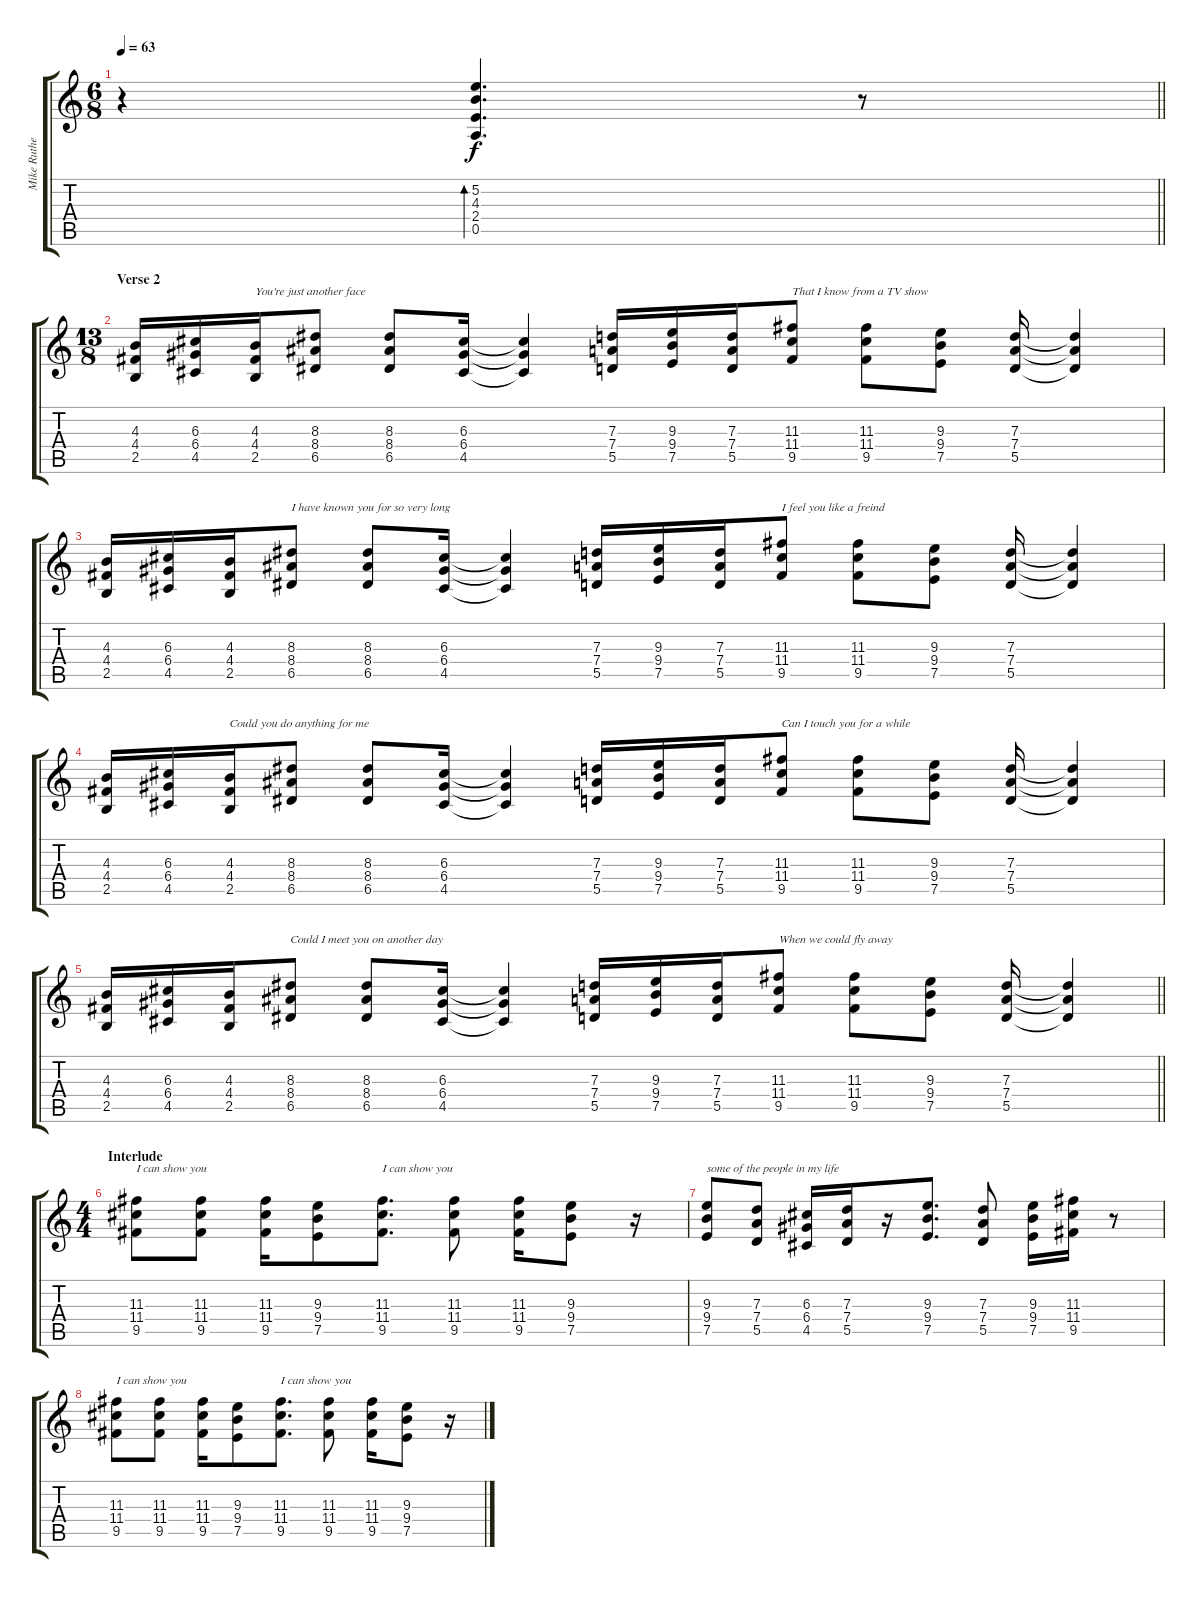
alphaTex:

\track ("Mike Rutherford (Guitar 2)" "Mike Ruthe") {instrument distortionguitar}
\staff {score tabs}
\tuning (E4 B3 G3 D3 A2 E2) {hide}
\ts (6 8)
\tempo 63
\clef g2
\barLineRight lightlight
\ks c
r.4{dy f} (5.2 4.3 2.4 0.5).4{d bd 60} r.8 |
\ts (13 8)
\section ("" "Verse 2")
(4.3 4.4 2.5).16 (6.3 6.4 4.5).16 (4.3 4.4 2.5).16{txt "You're just another face"} (8.3 8.4 6.5).8 (8.3 8.4 6.5).8 (6.3 6.4 4.5).16 (6.3{t} 6.4{t} 4.5{t}).4 (7.3 7.4 5.5).16 (9.3 9.4 7.5).16 (7.3 7.4 5.5).16 (11.3 11.4 9.5).8{txt "That I know from a TV show"} (11.3 11.4 9.5).8 (9.3 9.4 7.5).8 (7.3 7.4 5.5).16 (7.3{t} 7.4{t} 5.5{t}).4 |
(4.3 4.4 2.5).16 (6.3 6.4 4.5).16 (4.3 4.4 2.5).16 (8.3 8.4 6.5).8{txt "I have known you for so very long"} (8.3 8.4 6.5).8 (6.3 6.4 4.5).16 (6.3{t} 6.4{t} 4.5{t}).4 (7.3 7.4 5.5).16 (9.3 9.4 7.5).16 (7.3 7.4 5.5).16 (11.3 11.4 9.5).8{txt "I feel you like a freind"} (11.3 11.4 9.5).8 (9.3 9.4 7.5).8 (7.3 7.4 5.5).16 (7.3{t} 7.4{t} 5.5{t}).4 |
(4.3 4.4 2.5).16 (6.3 6.4 4.5).16 (4.3 4.4 2.5).16{txt "Could you do anything for me"} (8.3 8.4 6.5).8 (8.3 8.4 6.5).8 (6.3 6.4 4.5).16 (6.3{t} 6.4{t} 4.5{t}).4 (7.3 7.4 5.5).16 (9.3 9.4 7.5).16 (7.3 7.4 5.5).16 (11.3 11.4 9.5).8{txt "Can I touch you for a while"} (11.3 11.4 9.5).8 (9.3 9.4 7.5).8 (7.3 7.4 5.5).16 (7.3{t} 7.4{t} 5.5{t}).4 |
\barLineRight lightlight
(4.3 4.4 2.5).16 (6.3 6.4 4.5).16 (4.3 4.4 2.5).16 (8.3 8.4 6.5).8{txt "Could I meet you on another day"} (8.3 8.4 6.5).8 (6.3 6.4 4.5).16 (6.3{t} 6.4{t} 4.5{t}).4 (7.3 7.4 5.5).16 (9.3 9.4 7.5).16 (7.3 7.4 5.5).16 (11.3 11.4 9.5).8{txt "When we could fly away"} (11.3 11.4 9.5).8 (9.3 9.4 7.5).8 (7.3 7.4 5.5).16 (7.3{t} 7.4{t} 5.5{t}).4 |
\ts (4 4)
\section ("" "Interlude")
(11.3 11.4 9.5).8{txt "I can show you"} (11.3 11.4 9.5).8 (11.3 11.4 9.5).16 (9.3 9.4 7.5).8 (11.3 11.4 9.5).8{d txt "I can show you"} (11.3 11.4 9.5).8 (11.3 11.4 9.5).16 (9.3 9.4 7.5).8 r.16 |
(9.3 9.4 7.5).8{txt "some of the people in my life"} (7.3 7.4 5.5).8 (6.3 6.4 4.5).16 (7.3 7.4 5.5).16 r.16 (9.3 9.4 7.5).8{d} (7.3 7.4 5.5).8 (9.3 9.4 7.5).16 (11.3 11.4 9.5).16 r.8 |
(11.3 11.4 9.5).8{txt "I can show you"} (11.3 11.4 9.5).8 (11.3 11.4 9.5).16 (9.3 9.4 7.5).8 (11.3 11.4 9.5).8{d txt "I can show you"} (11.3 11.4 9.5).8 (11.3 11.4 9.5).16 (9.3 9.4 7.5).8 r.16
